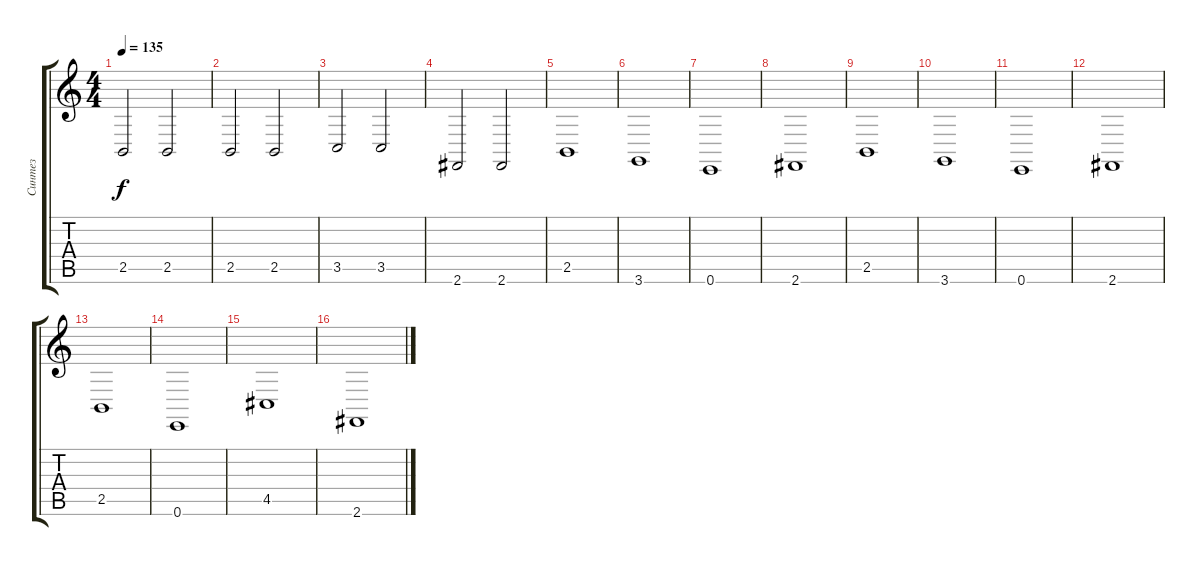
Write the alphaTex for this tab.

\track ("Синтез" "Синтез") {instrument synthstrings1}
\staff {score tabs}
\tuning (E4 B3 G3 D3 A2 E2) {hide}
\ts (4 4)
\tempo 135
\clef g2
\ks c
2.5.2{dy f volume 13 instrument synthstrings1} 2.5.2 |
2.5.2 2.5.2 |
3.5.2 3.5.2 |
2.6.2 2.6.2 |
2.5.1{instrument synthstrings1} |
3.6.1 |
0.6.1 |
2.6.1 |
2.5.1{instrument synthstrings1} |
3.6.1 |
0.6.1 |
2.6.1 |
2.5.1 |
0.6.1 |
4.5.1 |
2.6.1
